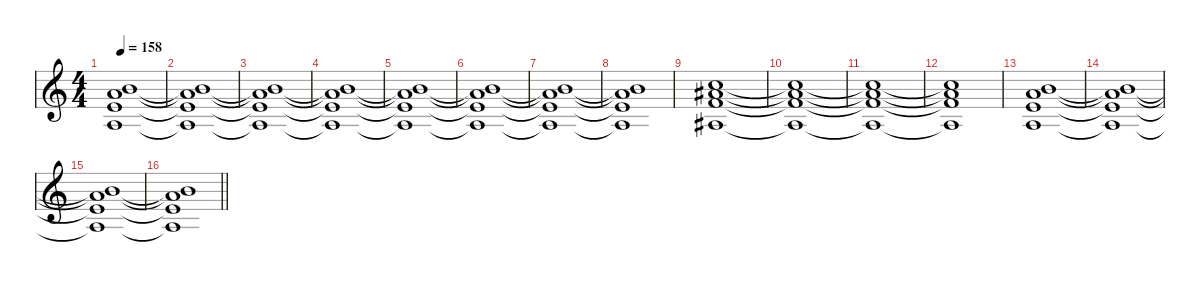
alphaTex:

\defaultSystemsLayout 4
\hideDynamics
\bracketExtendMode nobrackets
\singleTrackTrackNamePolicy hidden
\multiTrackTrackNamePolicy hidden
\firstSystemTrackNameMode fullname
\firstSystemTrackNameOrientation horizontal
\otherSystemsTrackNameOrientation horizontal
\track ("Keyboards" "vln.") {instrument synthstrings1}
\staff {score}
\tuning (E4 B3 G3 D3 A2 E2)
\ts (4 4)
\tempo 158
\clef g2
\ks aminor
(12.2 14.3 14.4 12.5).1{bd 480 dy f instrument stringensemble1 beam Up} |
(12.2{t} 14.3{t} 14.4{t} 12.5{t}).1{beam Up} |
(12.2{t} 14.3{t} 14.4{t} 12.5{t}).1{beam Up} |
(12.2{t} 14.3{t} 14.4{t} 12.5{t}).1{beam Up} |
(12.2{t} 14.3{t} 14.4{t} 12.5{t}).1{beam Up} |
(12.2{t} 14.3{t} 14.4{t} 12.5{t}).1{beam Up} |
(12.2{t} 14.3{t} 14.4{t} 12.5{t}).1{beam Up} |
(12.2{t} 14.3{t} 14.4{t} 12.5{t}).1{beam Up} |
(13.2 15.3{acc #} 15.4 13.5{acc #}).1{bd 480 beam Up} |
(13.2{t} 15.3{t acc #} 15.4{t} 13.5{t acc #}).1{beam Up} |
(13.2{t} 15.3{t acc #} 15.4{t} 13.5{t acc #}).1{beam Up} |
(13.2{t} 15.3{t acc #} 15.4{t} 13.5{t acc #}).1{beam Up} |
(12.2 14.3 14.4 12.5).1{bd 480 beam Up} |
(12.2{t} 14.3{t} 14.4{t} 12.5{t}).1{beam Up} |
(12.2{t} 14.3{t} 14.4{t} 12.5{t}).1{beam Up} |
\barLineRight lightlight
(12.2{t} 14.3{t} 14.4{t} 12.5{t}).1{beam Up}
